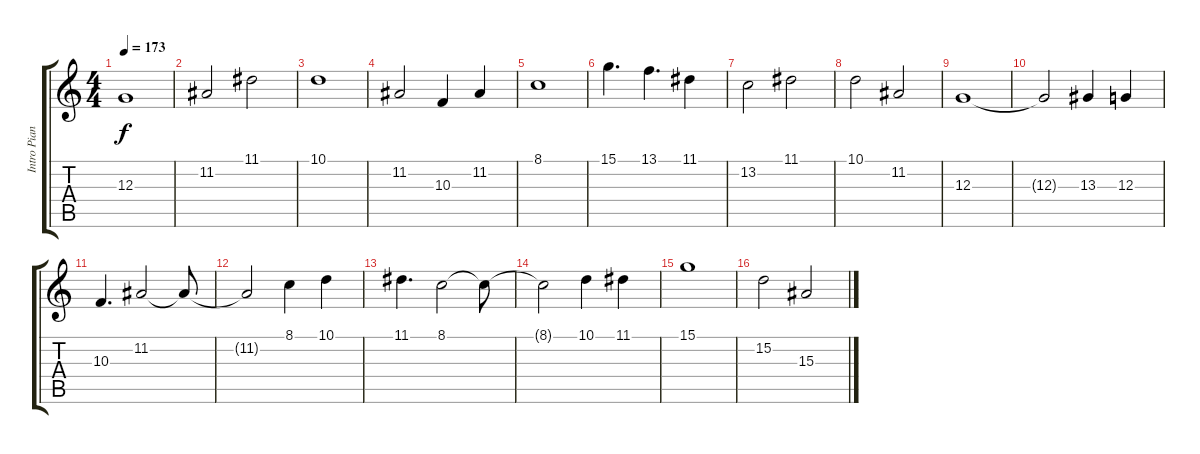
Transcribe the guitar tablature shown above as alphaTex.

\track ("Intro Piano" "Intro Pian") {instrument brightacousticpiano}
\staff {score tabs}
\tuning (E4 B3 G3 D3 A2 E2) {hide}
\ts (4 4)
\tempo 173
\clef g2
\ks c
12.3.1{dy f} |
11.2.2 11.1.2 |
10.1.1 |
11.2.2 10.3.4 11.2.4 |
8.1.1 |
15.1.4{d} 13.1.4{d} 11.1.4 |
13.2.2 11.1.2 |
10.1.2 11.2.2 |
12.3.1 |
12.3{t}.2 13.3.4 12.3.4 |
10.3.4{d} 11.2.2 11.2{t}.8 |
11.2{t}.2 8.1.4 10.1.4 |
11.1.4{d} 8.1.2 8.1{t}.8 |
8.1{t}.2 10.1.4 11.1.4 |
15.1.1 |
15.2.2 15.3.2
